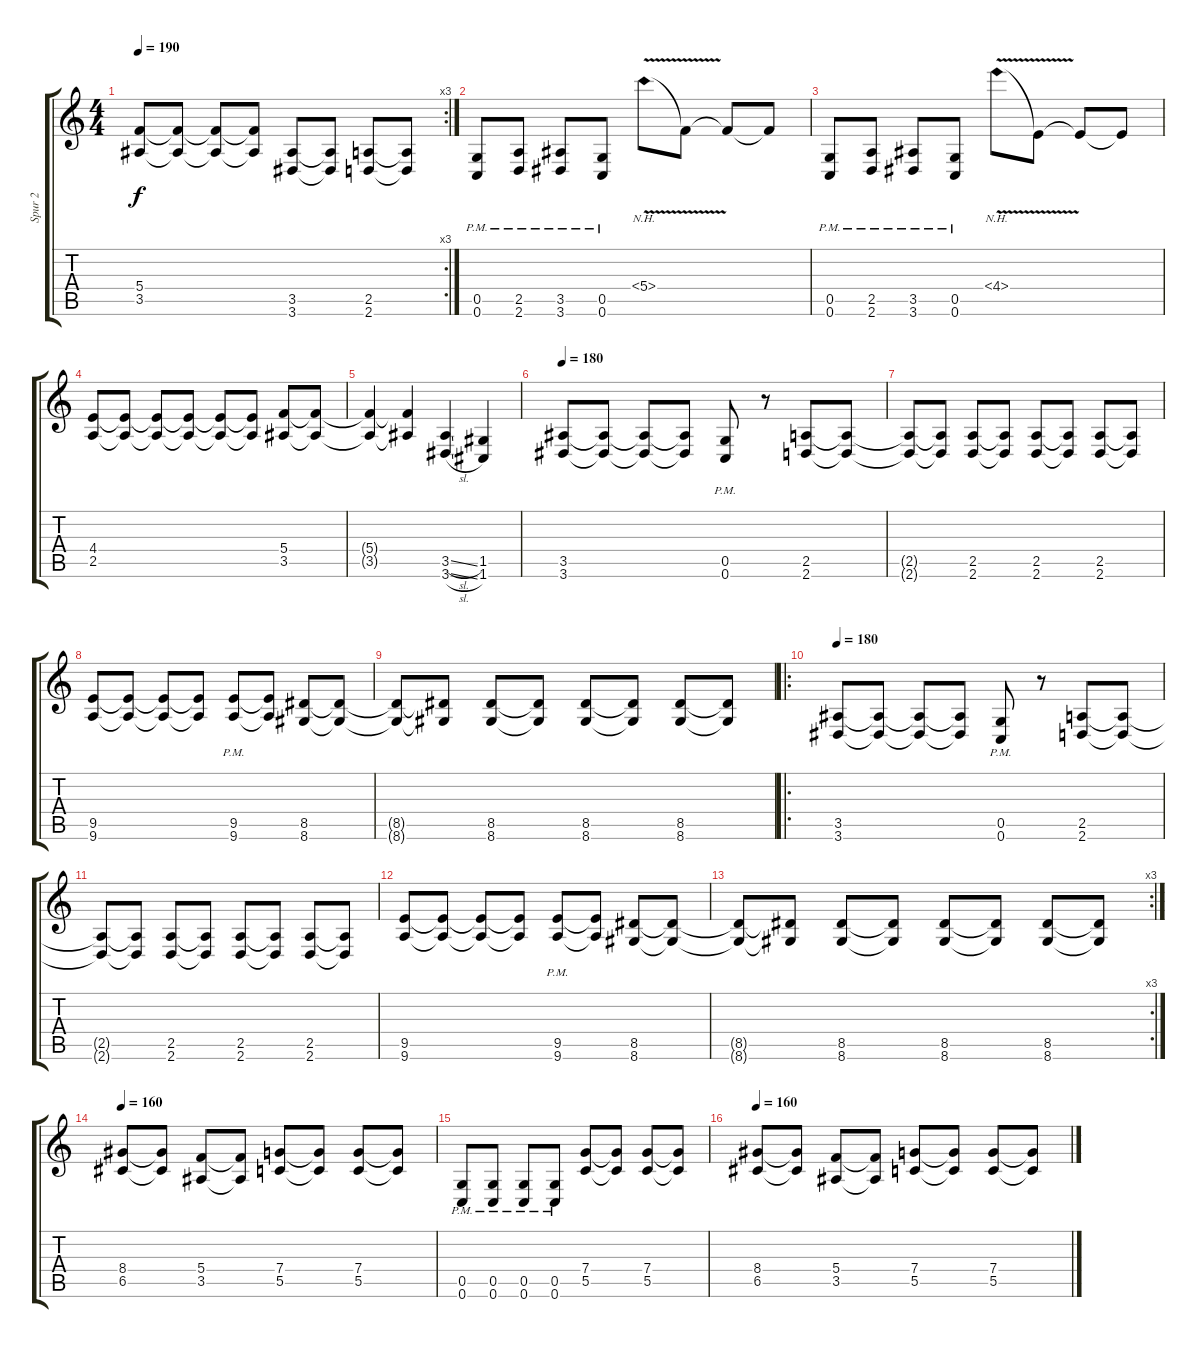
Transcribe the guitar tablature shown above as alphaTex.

\track ("Spur 2" "Spur 2") {instrument overdrivenguitar}
\staff {score tabs}
\tuning (E4 C4 G3 C3 G2 C2) {hide}
\rc 3
\ts (4 4)
\tempo 190
\clef g2
\ks c
(5.4{t} 3.5{t}).8{dy f} (5.4{t} 3.5{t}).8 (5.4{t} 3.5{t}).8 (5.4{t} 3.5{t}).8 (3.5 3.6).8 (3.5{t} 3.6{t}).8 (2.5 2.6).8 (2.5{t} 2.6{t}).8 |
(0.5{pm} 0.6{pm}).8 (2.5{pm} 2.6{pm}).8 (3.5{pm} 3.6{pm}).8 (0.5{pm} 0.6{pm}).8 5.4{nh v}.8 5.4{t}.8 5.4{t}.8 5.4{t}.8 |
(0.5{pm} 0.6{pm}).8 (2.5{pm} 2.6{pm}).8 (3.5{pm} 3.6{pm}).8 (0.5{pm} 0.6{pm}).8 4.4{nh v}.8 4.4{t}.8 4.4{t}.8 4.4{t}.8 |
(4.4 2.5).8 (4.4{t} 2.5{t}).8 (4.4{t} 2.5{t}).8 (4.4{t} 2.5{t}).8 (4.4{t} 2.5{t}).8 (4.4{t} 2.5{t}).8 (5.4 3.5).8 (5.4{t} 3.5{t}).8 |
(5.4{t} 3.5{t}).4 (5.4{t} 3.5{t}).4 (3.5{sl} 3.6{sl}).4 (1.5 1.6).4 |
\tempo 180
(3.5 3.6).8 (3.5{t} 3.6{t}).8 (3.5{t} 3.6{t}).8 (3.5{t} 3.6{t}).8 (0.5{pm} 0.6{pm}).8 r.8 (2.5 2.6).8 (2.5{t} 2.6{t}).8 |
(2.5{t} 2.6{t}).8 (2.5{t} 2.6{t}).8 (2.5 2.6).8 (2.5{t} 2.6{t}).8 (2.5 2.6).8 (2.5{t} 2.6{t}).8 (2.5 2.6).8 (2.5{t} 2.6{t}).8 |
(9.5 9.6).8 (9.5{t} 9.6{t}).8 (9.5{t} 9.6{t}).8 (9.5{t} 9.6{t}).8 (9.5{pm} 9.6{pm}).8 (9.5{t} 9.6{t}).8 (8.5 8.6).8 (8.5{t} 8.6{t}).8 |
(8.5{t} 8.6{t}).8 (8.5{t} 8.6{t}).8 (8.5 8.6).8 (8.5{t} 8.6{t}).8 (8.5 8.6).8 (8.5{t} 8.6{t}).8 (8.5 8.6).8 (8.5{t} 8.6{t}).8 |
\ro
\tempo 180
(3.5 3.6).8 (3.5{t} 3.6{t}).8 (3.5{t} 3.6{t}).8 (3.5{t} 3.6{t}).8 (0.5{pm} 0.6{pm}).8 r.8 (2.5 2.6).8 (2.5{t} 2.6{t}).8 |
(2.5{t} 2.6{t}).8 (2.5{t} 2.6{t}).8 (2.5 2.6).8 (2.5{t} 2.6{t}).8 (2.5 2.6).8 (2.5{t} 2.6{t}).8 (2.5 2.6).8 (2.5{t} 2.6{t}).8 |
(9.5 9.6).8 (9.5{t} 9.6{t}).8 (9.5{t} 9.6{t}).8 (9.5{t} 9.6{t}).8 (9.5{pm} 9.6{pm}).8 (9.5{t} 9.6{t}).8 (8.5 8.6).8 (8.5{t} 8.6{t}).8 |
\rc 3
(8.5{t} 8.6{t}).8 (8.5{t} 8.6{t}).8 (8.5 8.6).8 (8.5{t} 8.6{t}).8 (8.5 8.6).8 (8.5{t} 8.6{t}).8 (8.5 8.6).8 (8.5{t} 8.6{t}).8 |
\tempo 165
\tempo 160
(8.4 6.5).8 (8.4{t} 6.5{t}).8 (5.4 3.5).8 (5.4{t} 3.5{t}).8 (7.4 5.5).8 (7.4{t} 5.5{t}).8 (7.4 5.5).8 (7.4{t} 5.5{t}).8 |
(0.5{pm} 0.6{pm}).8 (0.5{pm} 0.6{pm}).8 (0.5{pm} 0.6{pm}).8 (0.5{pm} 0.6{pm}).8 (7.4 5.5).8 (7.4{t} 5.5{t}).8 (7.4 5.5).8 (7.4{t} 5.5{t}).8 |
\tempo 160
(8.4 6.5).8 (8.4{t} 6.5{t}).8 (5.4 3.5).8 (5.4{t} 3.5{t}).8 (7.4 5.5).8 (7.4{t} 5.5{t}).8 (7.4 5.5).8 (7.4{t} 5.5{t}).8
